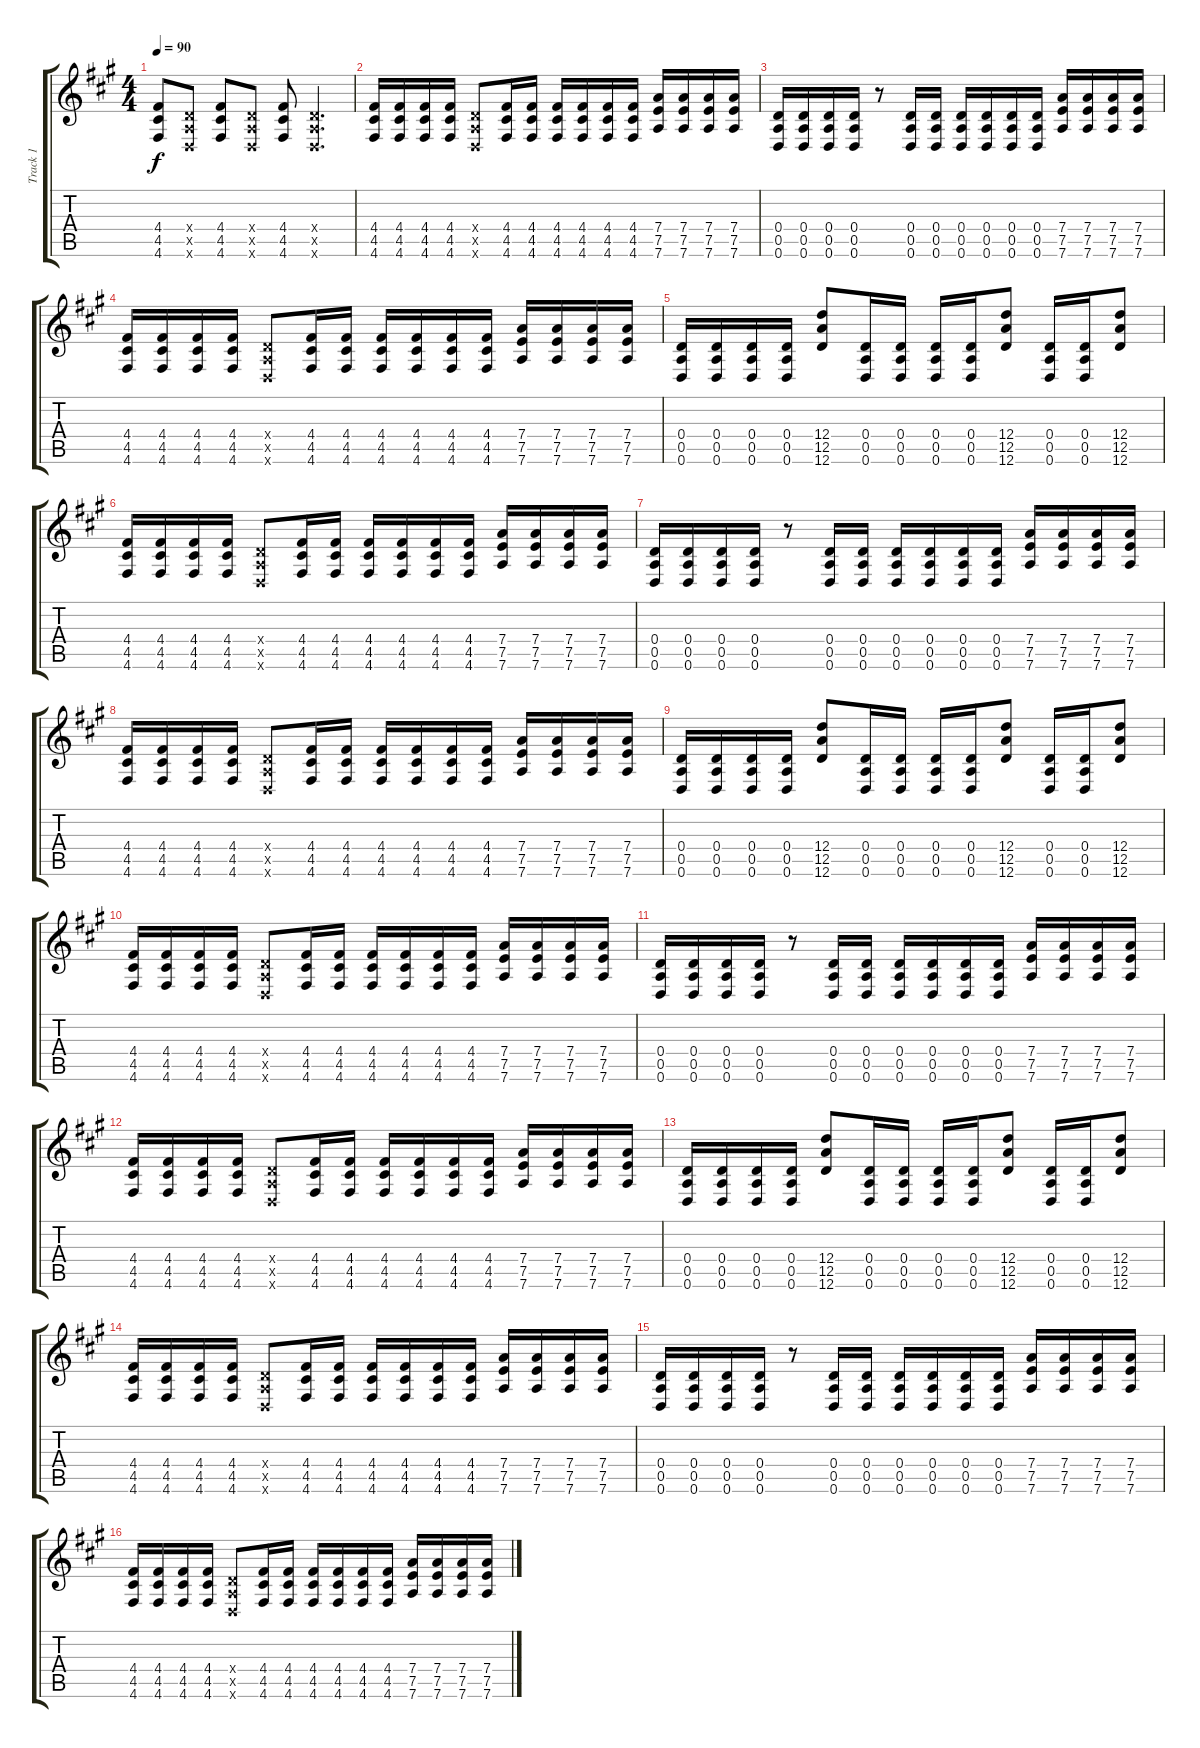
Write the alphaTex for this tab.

\track ("Track 1" "Track 1") {instrument overdrivenguitar}
\staff {score tabs}
\tuning (E4 B3 G3 D3 A2 D2) {hide}
\ts (4 4)
\tempo 90
\clef g2
\ks f#minor
(4.4 4.5 4.6).8{dy f} (0.4{x} 0.5{x} 0.6{x}).8 (4.4 4.5 4.6).8 (0.4{x} 0.5{x} 0.6{x}).8 (4.4 4.5 4.6).8 (0.4{x} 0.5{x} 0.6{x}).4{d} |
(4.4 4.5 4.6).16 (4.4 4.5 4.6).16 (4.4 4.5 4.6).16 (4.4 4.5 4.6).16 (0.4{x} 0.5{x} 0.6{x}).8 (4.4 4.5 4.6).16 (4.4 4.5 4.6).16 (4.4 4.5 4.6).16 (4.4 4.5 4.6).16 (4.4 4.5 4.6).16 (4.4 4.5 4.6).16 (7.4 7.5 7.6).16 (7.4 7.5 7.6).16 (7.4 7.5 7.6).16 (7.4 7.5 7.6).16 |
(0.4 0.5 0.6).16 (0.4 0.5 0.6).16 (0.4 0.5 0.6).16 (0.4 0.5 0.6).16 r.8 (0.4 0.5 0.6).16 (0.4 0.5 0.6).16 (0.4 0.5 0.6).16 (0.4 0.5 0.6).16 (0.4 0.5 0.6).16 (0.4 0.5 0.6).16 (7.4 7.5 7.6).16 (7.4 7.5 7.6).16 (7.4 7.5 7.6).16 (7.4 7.5 7.6).16 |
(4.4 4.5 4.6).16 (4.4 4.5 4.6).16 (4.4 4.5 4.6).16 (4.4 4.5 4.6).16 (0.4{x} 0.5{x} 0.6{x}).8 (4.4 4.5 4.6).16 (4.4 4.5 4.6).16 (4.4 4.5 4.6).16 (4.4 4.5 4.6).16 (4.4 4.5 4.6).16 (4.4 4.5 4.6).16 (7.4 7.5 7.6).16 (7.4 7.5 7.6).16 (7.4 7.5 7.6).16 (7.4 7.5 7.6).16 |
(0.4 0.5 0.6).16 (0.4 0.5 0.6).16 (0.4 0.5 0.6).16 (0.4 0.5 0.6).16 (12.4 12.5 12.6).8 (0.4 0.5 0.6).16 (0.4 0.5 0.6).16 (0.4 0.5 0.6).16 (0.4 0.5 0.6).16 (12.4 12.5 12.6).8 (0.4 0.5 0.6).16 (0.4 0.5 0.6).16 (12.4 12.5 12.6).8 |
(4.4 4.5 4.6).16 (4.4 4.5 4.6).16 (4.4 4.5 4.6).16 (4.4 4.5 4.6).16 (0.4{x} 0.5{x} 0.6{x}).8 (4.4 4.5 4.6).16 (4.4 4.5 4.6).16 (4.4 4.5 4.6).16 (4.4 4.5 4.6).16 (4.4 4.5 4.6).16 (4.4 4.5 4.6).16 (7.4 7.5 7.6).16 (7.4 7.5 7.6).16 (7.4 7.5 7.6).16 (7.4 7.5 7.6).16 |
(0.4 0.5 0.6).16 (0.4 0.5 0.6).16 (0.4 0.5 0.6).16 (0.4 0.5 0.6).16 r.8 (0.4 0.5 0.6).16 (0.4 0.5 0.6).16 (0.4 0.5 0.6).16 (0.4 0.5 0.6).16 (0.4 0.5 0.6).16 (0.4 0.5 0.6).16 (7.4 7.5 7.6).16 (7.4 7.5 7.6).16 (7.4 7.5 7.6).16 (7.4 7.5 7.6).16 |
(4.4 4.5 4.6).16 (4.4 4.5 4.6).16 (4.4 4.5 4.6).16 (4.4 4.5 4.6).16 (0.4{x} 0.5{x} 0.6{x}).8 (4.4 4.5 4.6).16 (4.4 4.5 4.6).16 (4.4 4.5 4.6).16 (4.4 4.5 4.6).16 (4.4 4.5 4.6).16 (4.4 4.5 4.6).16 (7.4 7.5 7.6).16 (7.4 7.5 7.6).16 (7.4 7.5 7.6).16 (7.4 7.5 7.6).16 |
(0.4 0.5 0.6).16 (0.4 0.5 0.6).16 (0.4 0.5 0.6).16 (0.4 0.5 0.6).16 (12.4 12.5 12.6).8 (0.4 0.5 0.6).16 (0.4 0.5 0.6).16 (0.4 0.5 0.6).16 (0.4 0.5 0.6).16 (12.4 12.5 12.6).8 (0.4 0.5 0.6).16 (0.4 0.5 0.6).16 (12.4 12.5 12.6).8 |
(4.4 4.5 4.6).16 (4.4 4.5 4.6).16 (4.4 4.5 4.6).16 (4.4 4.5 4.6).16 (0.4{x} 0.5{x} 0.6{x}).8 (4.4 4.5 4.6).16 (4.4 4.5 4.6).16 (4.4 4.5 4.6).16 (4.4 4.5 4.6).16 (4.4 4.5 4.6).16 (4.4 4.5 4.6).16 (7.4 7.5 7.6).16 (7.4 7.5 7.6).16 (7.4 7.5 7.6).16 (7.4 7.5 7.6).16 |
(0.4 0.5 0.6).16 (0.4 0.5 0.6).16 (0.4 0.5 0.6).16 (0.4 0.5 0.6).16 r.8 (0.4 0.5 0.6).16 (0.4 0.5 0.6).16 (0.4 0.5 0.6).16 (0.4 0.5 0.6).16 (0.4 0.5 0.6).16 (0.4 0.5 0.6).16 (7.4 7.5 7.6).16 (7.4 7.5 7.6).16 (7.4 7.5 7.6).16 (7.4 7.5 7.6).16 |
(4.4 4.5 4.6).16 (4.4 4.5 4.6).16 (4.4 4.5 4.6).16 (4.4 4.5 4.6).16 (0.4{x} 0.5{x} 0.6{x}).8 (4.4 4.5 4.6).16 (4.4 4.5 4.6).16 (4.4 4.5 4.6).16 (4.4 4.5 4.6).16 (4.4 4.5 4.6).16 (4.4 4.5 4.6).16 (7.4 7.5 7.6).16 (7.4 7.5 7.6).16 (7.4 7.5 7.6).16 (7.4 7.5 7.6).16 |
(0.4 0.5 0.6).16 (0.4 0.5 0.6).16 (0.4 0.5 0.6).16 (0.4 0.5 0.6).16 (12.4 12.5 12.6).8 (0.4 0.5 0.6).16 (0.4 0.5 0.6).16 (0.4 0.5 0.6).16 (0.4 0.5 0.6).16 (12.4 12.5 12.6).8 (0.4 0.5 0.6).16 (0.4 0.5 0.6).16 (12.4 12.5 12.6).8 |
(4.4 4.5 4.6).16 (4.4 4.5 4.6).16 (4.4 4.5 4.6).16 (4.4 4.5 4.6).16 (0.4{x} 0.5{x} 0.6{x}).8 (4.4 4.5 4.6).16 (4.4 4.5 4.6).16 (4.4 4.5 4.6).16 (4.4 4.5 4.6).16 (4.4 4.5 4.6).16 (4.4 4.5 4.6).16 (7.4 7.5 7.6).16 (7.4 7.5 7.6).16 (7.4 7.5 7.6).16 (7.4 7.5 7.6).16 |
(0.4 0.5 0.6).16 (0.4 0.5 0.6).16 (0.4 0.5 0.6).16 (0.4 0.5 0.6).16 r.8 (0.4 0.5 0.6).16 (0.4 0.5 0.6).16 (0.4 0.5 0.6).16 (0.4 0.5 0.6).16 (0.4 0.5 0.6).16 (0.4 0.5 0.6).16 (7.4 7.5 7.6).16 (7.4 7.5 7.6).16 (7.4 7.5 7.6).16 (7.4 7.5 7.6).16 |
(4.4 4.5 4.6).16 (4.4 4.5 4.6).16 (4.4 4.5 4.6).16 (4.4 4.5 4.6).16 (0.4{x} 0.5{x} 0.6{x}).8 (4.4 4.5 4.6).16 (4.4 4.5 4.6).16 (4.4 4.5 4.6).16 (4.4 4.5 4.6).16 (4.4 4.5 4.6).16 (4.4 4.5 4.6).16 (7.4 7.5 7.6).16 (7.4 7.5 7.6).16 (7.4 7.5 7.6).16 (7.4 7.5 7.6).16
